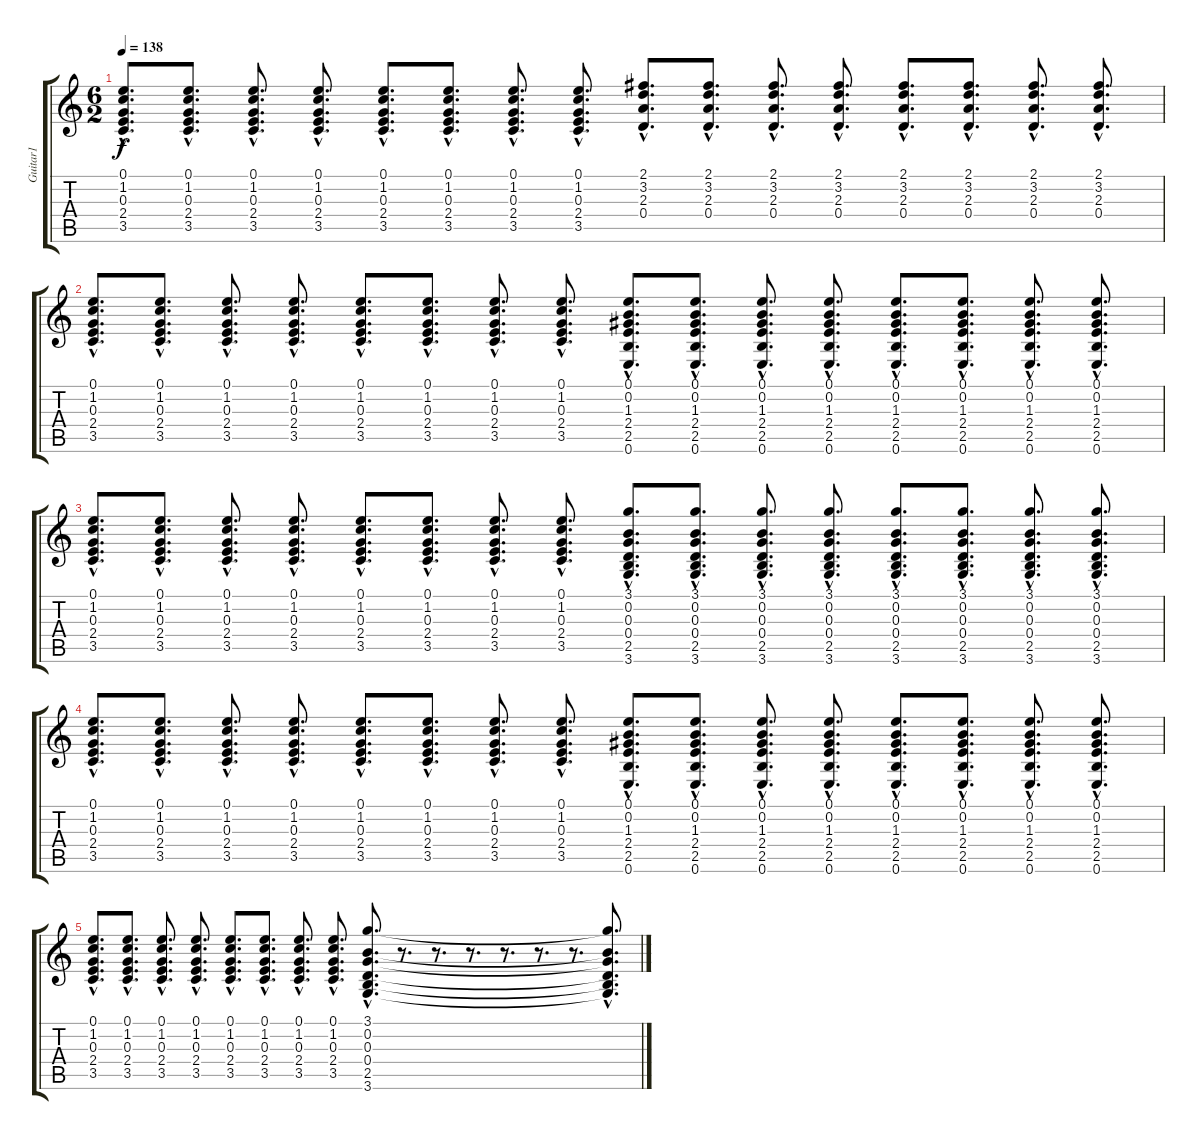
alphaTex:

\track ("Guitar1" "Guitar1") {instrument distortionguitar}
\staff {score tabs}
\tuning (E4 B3 G3 D3 A2 E2) {hide}
\ts (6 2)
\tempo 138
\clef g2
\ks c
(0.1{hac} 1.2{hac} 0.3{hac} 2.4{hac} 3.5{hac}).8{d dy f} (0.1{hac} 1.2{hac} 0.3{hac} 2.4{hac} 3.5{hac}).8{d} (0.1{hac} 1.2{hac} 0.3{hac} 2.4{hac} 3.5{hac}).8{d} (0.1{hac} 1.2{hac} 0.3{hac} 2.4{hac} 3.5{hac}).8{d} (0.1{hac} 1.2{hac} 0.3{hac} 2.4{hac} 3.5{hac}).8{d} (0.1{hac} 1.2{hac} 0.3{hac} 2.4{hac} 3.5{hac}).8{d} (0.1{hac} 1.2{hac} 0.3{hac} 2.4{hac} 3.5{hac}).8{d} (0.1{hac} 1.2{hac} 0.3{hac} 2.4{hac} 3.5{hac}).8{d} (2.1{hac} 3.2{hac} 2.3{hac} 0.4{hac}).8{d} (2.1{hac} 3.2{hac} 2.3{hac} 0.4{hac}).8{d} (2.1{hac} 3.2{hac} 2.3{hac} 0.4{hac}).8{d} (2.1{hac} 3.2{hac} 2.3{hac} 0.4{hac}).8{d} (2.1{hac} 3.2{hac} 2.3{hac} 0.4{hac}).8{d} (2.1{hac} 3.2{hac} 2.3{hac} 0.4{hac}).8{d} (2.1{hac} 3.2{hac} 2.3{hac} 0.4{hac}).8{d} (2.1{hac} 3.2{hac} 2.3{hac} 0.4{hac}).8{d} |
(0.1{hac} 1.2{hac} 0.3{hac} 2.4{hac} 3.5{hac}).8{d} (0.1{hac} 1.2{hac} 0.3{hac} 2.4{hac} 3.5{hac}).8{d} (0.1{hac} 1.2{hac} 0.3{hac} 2.4{hac} 3.5{hac}).8{d} (0.1{hac} 1.2{hac} 0.3{hac} 2.4{hac} 3.5{hac}).8{d} (0.1{hac} 1.2{hac} 0.3{hac} 2.4{hac} 3.5{hac}).8{d} (0.1{hac} 1.2{hac} 0.3{hac} 2.4{hac} 3.5{hac}).8{d} (0.1{hac} 1.2{hac} 0.3{hac} 2.4{hac} 3.5{hac}).8{d} (0.1{hac} 1.2{hac} 0.3{hac} 2.4{hac} 3.5{hac}).8{d} (0.1{hac} 0.2{hac} 1.3{hac} 2.4{hac} 2.5{hac} 0.6{hac}).8{d} (0.1{hac} 0.2{hac} 1.3{hac} 2.4{hac} 2.5{hac} 0.6{hac}).8{d} (0.1{hac} 0.2{hac} 1.3{hac} 2.4{hac} 2.5{hac} 0.6{hac}).8{d} (0.1{hac} 0.2{hac} 1.3{hac} 2.4{hac} 2.5{hac} 0.6{hac}).8{d} (0.1{hac} 0.2{hac} 1.3{hac} 2.4{hac} 2.5{hac} 0.6{hac}).8{d} (0.1{hac} 0.2{hac} 1.3{hac} 2.4{hac} 2.5{hac} 0.6{hac}).8{d} (0.1{hac} 0.2{hac} 1.3{hac} 2.4{hac} 2.5{hac} 0.6{hac}).8{d} (0.1{hac} 0.2{hac} 1.3{hac} 2.4{hac} 2.5{hac} 0.6{hac}).8{d} |
(0.1{hac} 1.2{hac} 0.3{hac} 2.4{hac} 3.5{hac}).8{d} (0.1{hac} 1.2{hac} 0.3{hac} 2.4{hac} 3.5{hac}).8{d} (0.1{hac} 1.2{hac} 0.3{hac} 2.4{hac} 3.5{hac}).8{d} (0.1{hac} 1.2{hac} 0.3{hac} 2.4{hac} 3.5{hac}).8{d} (0.1{hac} 1.2{hac} 0.3{hac} 2.4{hac} 3.5{hac}).8{d} (0.1{hac} 1.2{hac} 0.3{hac} 2.4{hac} 3.5{hac}).8{d} (0.1{hac} 1.2{hac} 0.3{hac} 2.4{hac} 3.5{hac}).8{d} (0.1{hac} 1.2{hac} 0.3{hac} 2.4{hac} 3.5{hac}).8{d} (3.1{hac} 0.2{hac} 0.3{hac} 0.4{hac} 2.5{hac} 3.6{hac}).8{d} (3.1{hac} 0.2{hac} 0.3{hac} 0.4{hac} 2.5{hac} 3.6{hac}).8{d} (3.1{hac} 0.2{hac} 0.3{hac} 0.4{hac} 2.5{hac} 3.6{hac}).8{d} (3.1{hac} 0.2{hac} 0.3{hac} 0.4{hac} 2.5{hac} 3.6{hac}).8{d} (3.1{hac} 0.2{hac} 0.3{hac} 0.4{hac} 2.5{hac} 3.6{hac}).8{d} (3.1{hac} 0.2{hac} 0.3{hac} 0.4{hac} 2.5{hac} 3.6{hac}).8{d} (3.1{hac} 0.2{hac} 0.3{hac} 0.4{hac} 2.5{hac} 3.6{hac}).8{d} (3.1{hac} 0.2{hac} 0.3{hac} 0.4{hac} 2.5{hac} 3.6{hac}).8{d} |
(0.1{hac} 1.2{hac} 0.3{hac} 2.4{hac} 3.5{hac}).8{d} (0.1{hac} 1.2{hac} 0.3{hac} 2.4{hac} 3.5{hac}).8{d} (0.1{hac} 1.2{hac} 0.3{hac} 2.4{hac} 3.5{hac}).8{d} (0.1{hac} 1.2{hac} 0.3{hac} 2.4{hac} 3.5{hac}).8{d} (0.1{hac} 1.2{hac} 0.3{hac} 2.4{hac} 3.5{hac}).8{d} (0.1{hac} 1.2{hac} 0.3{hac} 2.4{hac} 3.5{hac}).8{d} (0.1{hac} 1.2{hac} 0.3{hac} 2.4{hac} 3.5{hac}).8{d} (0.1{hac} 1.2{hac} 0.3{hac} 2.4{hac} 3.5{hac}).8{d} (0.1{hac} 0.2{hac} 1.3{hac} 2.4{hac} 2.5{hac} 0.6{hac}).8{d} (0.1{hac} 0.2{hac} 1.3{hac} 2.4{hac} 2.5{hac} 0.6{hac}).8{d} (0.1{hac} 0.2{hac} 1.3{hac} 2.4{hac} 2.5{hac} 0.6{hac}).8{d} (0.1{hac} 0.2{hac} 1.3{hac} 2.4{hac} 2.5{hac} 0.6{hac}).8{d} (0.1{hac} 0.2{hac} 1.3{hac} 2.4{hac} 2.5{hac} 0.6{hac}).8{d} (0.1{hac} 0.2{hac} 1.3{hac} 2.4{hac} 2.5{hac} 0.6{hac}).8{d} (0.1{hac} 0.2{hac} 1.3{hac} 2.4{hac} 2.5{hac} 0.6{hac}).8{d} (0.1{hac} 0.2{hac} 1.3{hac} 2.4{hac} 2.5{hac} 0.6{hac}).8{d} |
(0.1{hac} 1.2{hac} 0.3{hac} 2.4{hac} 3.5{hac}).8{d} (0.1{hac} 1.2{hac} 0.3{hac} 2.4{hac} 3.5{hac}).8{d} (0.1{hac} 1.2{hac} 0.3{hac} 2.4{hac} 3.5{hac}).8{d} (0.1{hac} 1.2{hac} 0.3{hac} 2.4{hac} 3.5{hac}).8{d} (0.1{hac} 1.2{hac} 0.3{hac} 2.4{hac} 3.5{hac}).8{d} (0.1{hac} 1.2{hac} 0.3{hac} 2.4{hac} 3.5{hac}).8{d} (0.1{hac} 1.2{hac} 0.3{hac} 2.4{hac} 3.5{hac}).8{d} (0.1{hac} 1.2{hac} 0.3{hac} 2.4{hac} 3.5{hac}).8{d} (3.1{hac} 0.2{hac} 0.3{hac} 0.4{hac} 2.5{hac} 3.6{hac}).8{d} r.8{d} r.8{d} r.8{d} r.8{d} r.8{d} r.8{d} (3.1{hac t} 0.2{hac t} 0.3{hac t} 0.4{hac t} 2.5{hac t} 3.6{hac t}).8{d}
